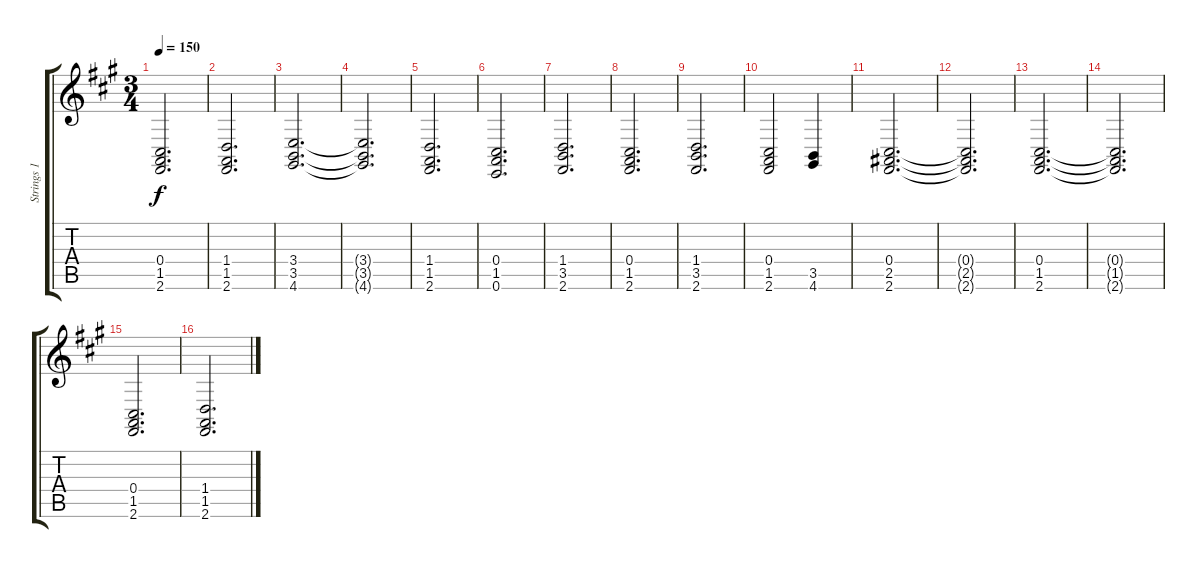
\track ("Strings 1" "Strings 1") {instrument stringensemble1}
\staff {score tabs}
\tuning (E4 B3 G3 Db3 Ab2 E2) {hide}
\ts (3 4)
\tempo 150
\clef g2
\ks f#minor
(0.4 1.5 2.6).2{d dy f} |
(1.4 1.5 2.6).2{d} |
(3.4 3.5 4.6).2{d} |
(3.4{t} 3.5{t} 4.6{t}).2{d} |
(1.4 1.5 2.6).2{d} |
(0.4 1.5 0.6).2{d} |
(1.4 3.5 2.6).2{d} |
(0.4 1.5 2.6).2{d} |
(1.4 3.5 2.6).2{d} |
(0.4 1.5 2.6).2 (3.5 4.6).4 |
(0.4 2.5 2.6).2{d} |
(0.4{t} 2.5{t} 2.6{t}).2{d} |
(0.4 1.5 2.6).2{d} |
(0.4{t} 1.5{t} 2.6{t}).2{d} |
(0.4 1.5 2.6).2{d} |
(1.4 1.5 2.6).2{d}
